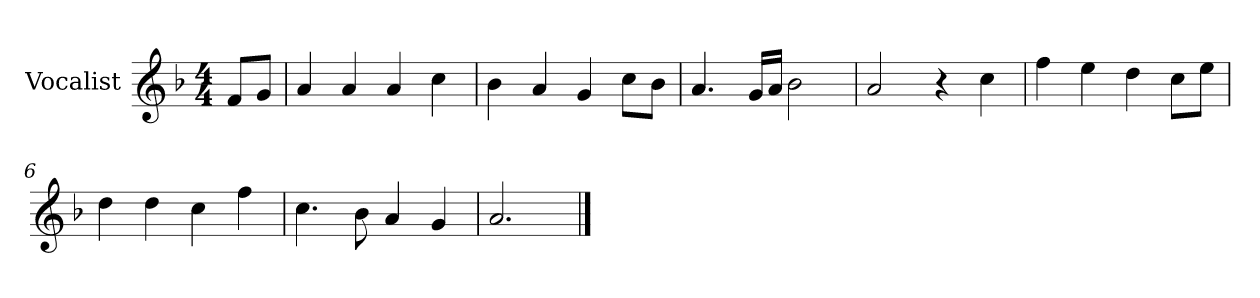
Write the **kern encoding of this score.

**kern
*part1
*staff1
*I"Vocalist
*k[b-]
*F:
*M4/4
=
8fL
8gJ
=1
4a
4a
4a
4cc
=2
4b-
4a
4g
8ccL
8b-J
=3
4.a
16gLL
16aJJ
2b-
=4
2a
4r
4cc
=5
4ff
4ee
4dd
8ccL
8eeJ
=6
4dd
4dd
4cc
4ff
=7
4.cc
8b-
4a
4g
=8
2.a
==
*-
